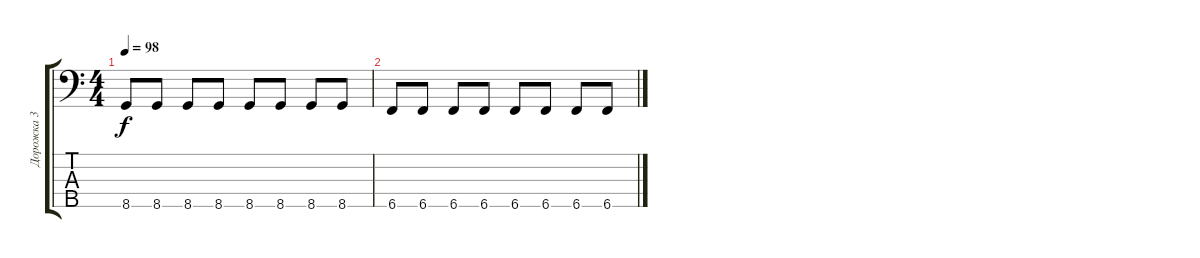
\track ("Дорожка 3" "Дорожка 3") {instrument electricbassfinger}
\staff {score tabs}
\tuning (G2 D2 A1 E1 B0) {hide}
\ts (4 4)
\tempo 98
\clef f4
\ks c
8.5.8{dy f} 8.5.8 8.5.8 8.5.8 8.5.8 8.5.8 8.5.8 8.5.8 |
6.5.8 6.5.8 6.5.8 6.5.8 6.5.8 6.5.8 6.5.8 6.5.8
